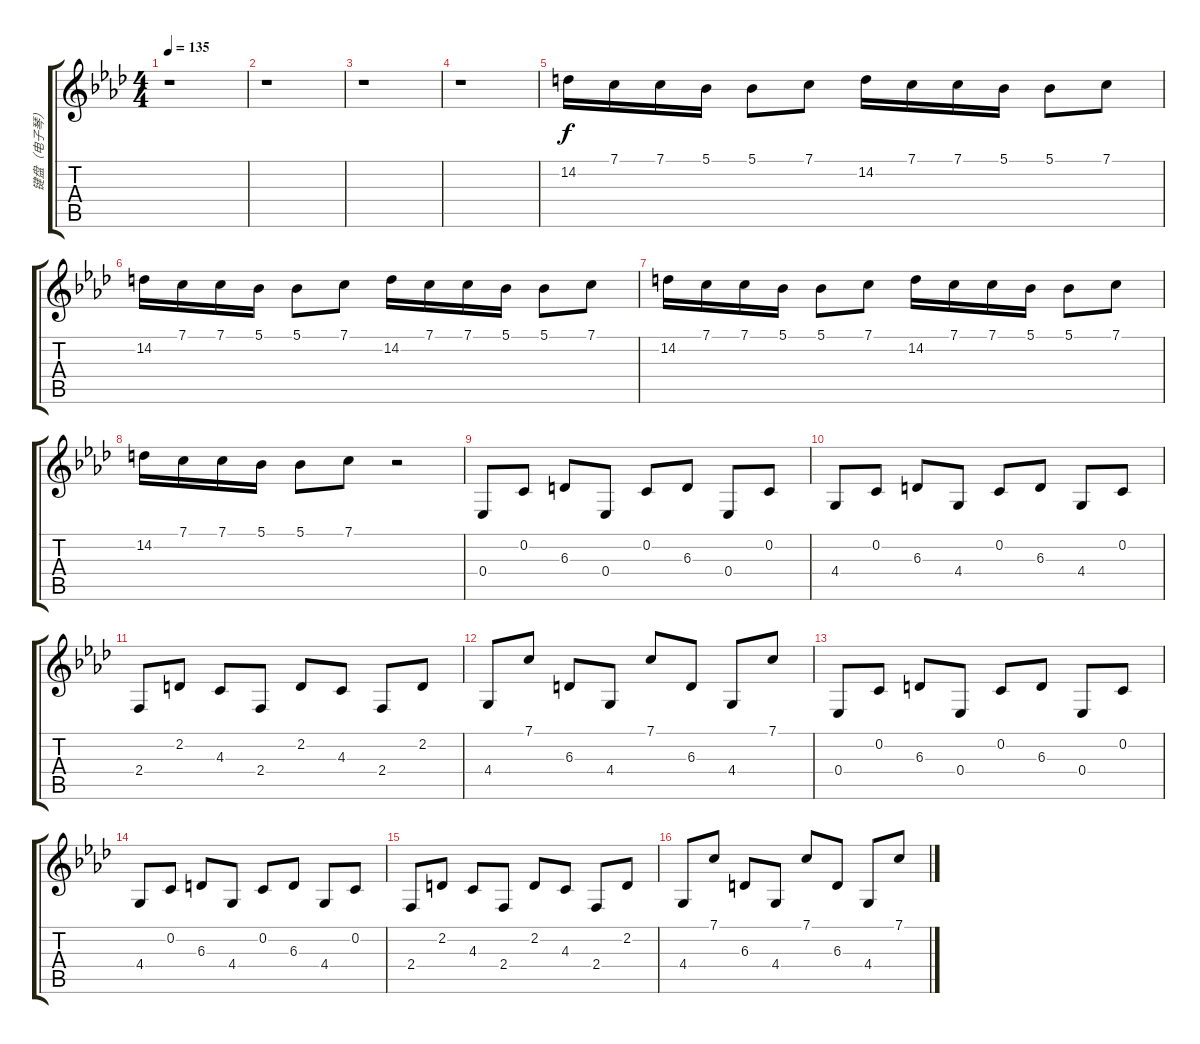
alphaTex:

\track ("键盘（电子琴）" "键盘（电子琴）") {instrument electricgrandpiano}
\staff {score tabs}
\tuning (F4 C4 Ab3 Eb3 Bb2 F2) {hide}
\ts (4 4)
\tempo 135
\clef g2
\ks ab
r.1{dy f} |
r.1 |
r.1 |
r.1 |
14.2.16 7.1.16 7.1.16 5.1.16 5.1.8 7.1.8 14.2.16 7.1.16 7.1.16 5.1.16 5.1.8 7.1.8 |
14.2.16 7.1.16 7.1.16 5.1.16 5.1.8 7.1.8 14.2.16 7.1.16 7.1.16 5.1.16 5.1.8 7.1.8 |
14.2.16 7.1.16 7.1.16 5.1.16 5.1.8 7.1.8 14.2.16 7.1.16 7.1.16 5.1.16 5.1.8 7.1.8 |
14.2.16 7.1.16 7.1.16 5.1.16 5.1.8 7.1.8 r.2 |
0.4.8 0.2.8 6.3.8 0.4.8 0.2.8 6.3.8 0.4.8 0.2.8 |
4.4.8 0.2.8 6.3.8 4.4.8 0.2.8 6.3.8 4.4.8 0.2.8 |
2.4.8 2.2.8 4.3.8 2.4.8 2.2.8 4.3.8 2.4.8 2.2.8 |
4.4.8 7.1.8 6.3.8 4.4.8 7.1.8 6.3.8 4.4.8 7.1.8 |
0.4.8 0.2.8 6.3.8 0.4.8 0.2.8 6.3.8 0.4.8 0.2.8 |
4.4.8 0.2.8 6.3.8 4.4.8 0.2.8 6.3.8 4.4.8 0.2.8 |
2.4.8 2.2.8 4.3.8 2.4.8 2.2.8 4.3.8 2.4.8 2.2.8 |
4.4.8 7.1.8 6.3.8 4.4.8 7.1.8 6.3.8 4.4.8 7.1.8
